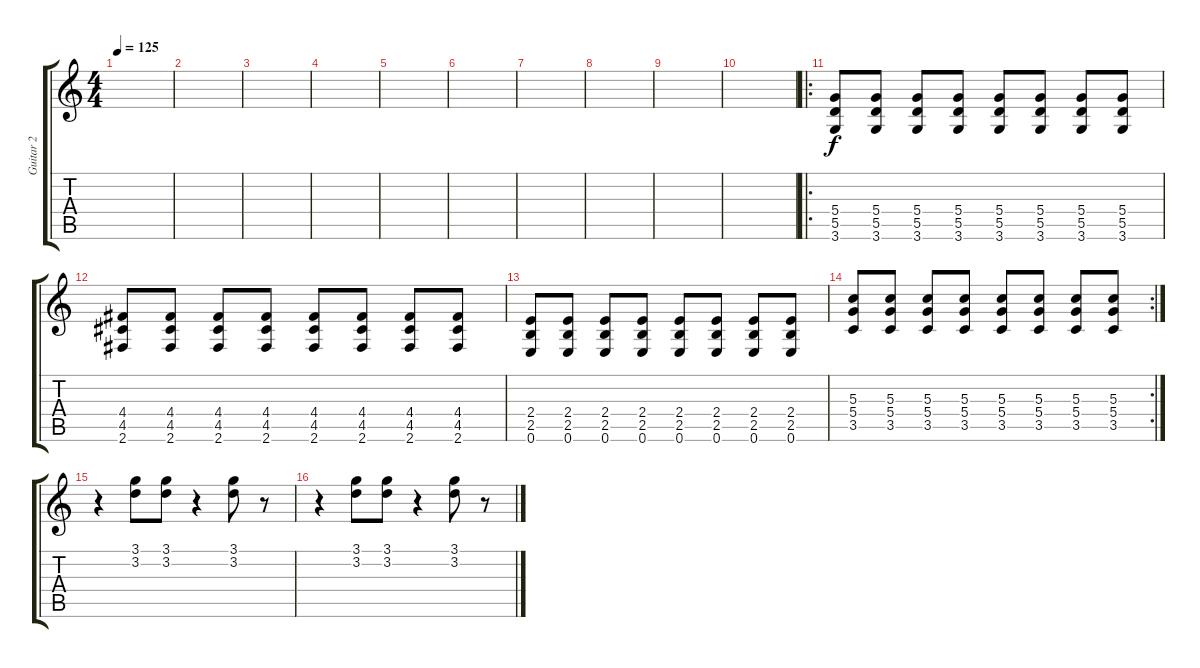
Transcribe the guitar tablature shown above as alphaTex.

\track ("Guitar 2" "Guitar 2") {instrument distortionguitar}
\staff {score tabs}
\tuning (E4 B3 G3 D3 A2 E2) {hide}
\ts (4 4)
\tempo 125
\clef g2
\ks c
|
|
|
|
|
|
|
|
|
|
\ro
(5.4 5.5 3.6).8{volume 13} (5.4 5.5 3.6).8 (5.4 5.5 3.6).8 (5.4 5.5 3.6).8 (5.4 5.5 3.6).8 (5.4 5.5 3.6).8 (5.4 5.5 3.6).8 (5.4 5.5 3.6).8 |
(4.4 4.5 2.6).8 (4.4 4.5 2.6).8 (4.4 4.5 2.6).8 (4.4 4.5 2.6).8 (4.4 4.5 2.6).8 (4.4 4.5 2.6).8 (4.4 4.5 2.6).8 (4.4 4.5 2.6).8 |
(2.4 2.5 0.6).8 (2.4 2.5 0.6).8 (2.4 2.5 0.6).8 (2.4 2.5 0.6).8 (2.4 2.5 0.6).8 (2.4 2.5 0.6).8 (2.4 2.5 0.6).8 (2.4 2.5 0.6).8 |
\rc 2
(5.3 5.4 3.5).8 (5.3 5.4 3.5).8 (5.3 5.4 3.5).8 (5.3 5.4 3.5).8 (5.3 5.4 3.5).8 (5.3 5.4 3.5).8 (5.3 5.4 3.5).8 (5.3 5.4 3.5).8 |
r.4 (3.1 3.2).8{volume 9} (3.1 3.2).8 r.4 (3.1 3.2).8 r.8 |
r.4 (3.1 3.2).8{volume 9} (3.1 3.2).8 r.4 (3.1 3.2).8 r.8
